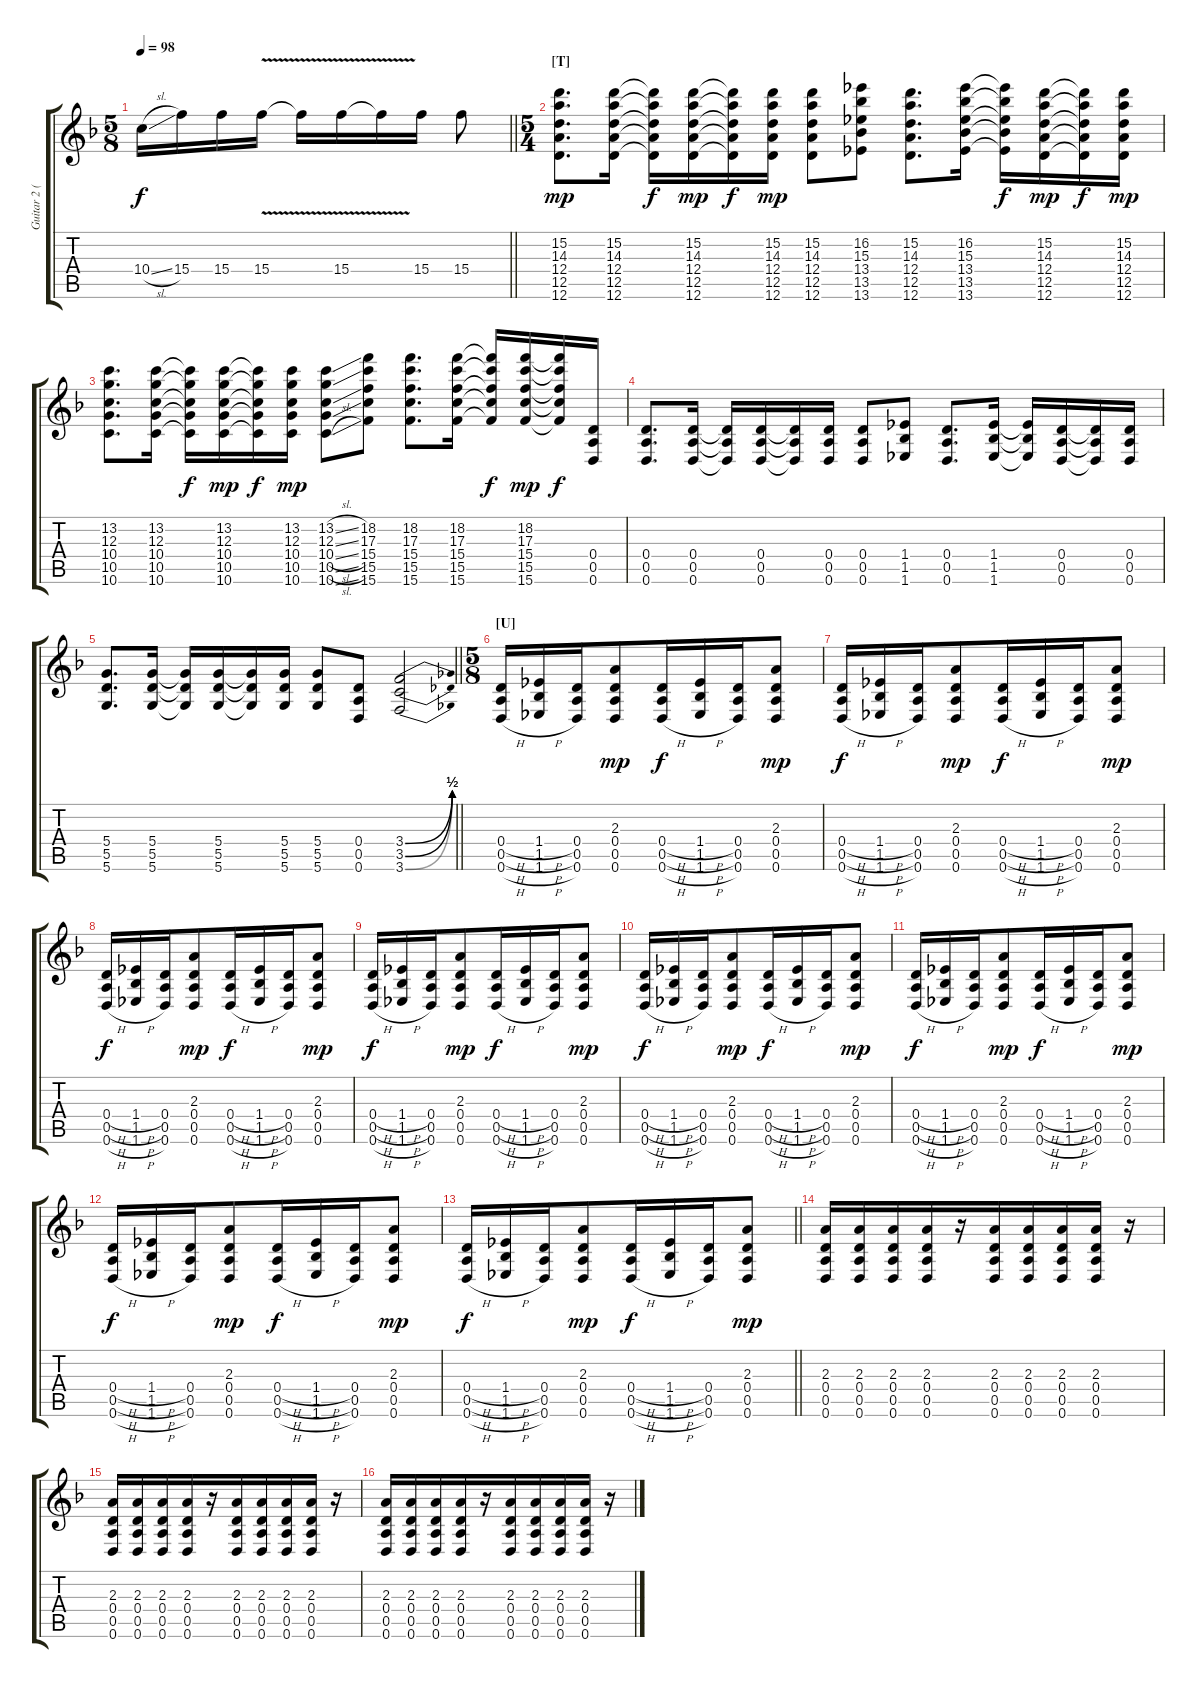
\track ("Guitar 2 (right)" "Guitar 2 (") {instrument distortionguitar}
\staff {score tabs}
\tuning (E4 B3 G3 D3 A2 D2) {hide}
\ts (5 8)
\tempo 98
\clef g2
\barLineRight lightlight
\ks dminor
10.4{sl}.16{dy f} 15.4.16{beam merge} 15.4.16 15.4{v}.16{beam split} 15.4{t}.16 15.4{v}.16{beam merge} 15.4{t}.16 15.4.16{beam split} 15.4.8 |
\ts (5 4)
\section ("" "[T]")
(15.2 14.3 12.4 12.5 12.6).8{d dy mp} (15.2 14.3 12.4 12.5 12.6).16 (15.2{t} 14.3{t} 12.4{t} 12.5{t} 12.6{t}).16{dy f} (15.2 14.3 12.4 12.5 12.6).16{dy mp} (15.2{t} 14.3{t} 12.4{t} 12.5{t} 12.6{t}).16{dy f} (15.2 14.3 12.4 12.5 12.6).16{dy mp} (15.2 14.3 12.4 12.5 12.6).8 (16.2 15.3 13.4 13.5 13.6).8 (15.2 14.3 12.4 12.5 12.6).8{d} (16.2 15.3 13.4 13.5 13.6).16 (16.2{t} 15.3{t} 13.4{t} 13.5{t} 13.6{t}).16{dy f} (15.2 14.3 12.4 12.5 12.6).16{dy mp} (15.2{t} 14.3{t} 12.4{t} 12.5{t} 12.6{t}).16{dy f} (15.2 14.3 12.4 12.5 12.6).16{dy mp} |
(13.2 12.3 10.4 10.5 10.6).8{d} (13.2 12.3 10.4 10.5 10.6).16 (13.2{t} 12.3{t} 10.4{t} 10.5{t} 10.6{t}).16{dy f} (13.2 12.3 10.4 10.5 10.6).16{dy mp} (13.2{t} 12.3{t} 10.4{t} 10.5{t} 10.6{t}).16{dy f} (13.2 12.3 10.4 10.5 10.6).16{dy mp} (13.2{sl} 12.3{sl} 10.4{sl} 10.5{sl} 10.6{sl}).8 (18.2 17.3 15.4 15.5 15.6).8 (18.2 17.3 15.4 15.5 15.6).8{d} (18.2 17.3 15.4 15.5 15.6).16 (18.2{t} 17.3{t} 15.4{t} 15.5{t} 15.6{t}).16{dy f} (18.2 17.3 15.4 15.5 15.6).16{dy mp} (18.2{t} 17.3{t} 15.4{t} 15.5{t} 15.6{t}).16{dy f} (0.4 0.5 0.6).16 |
(0.4 0.5 0.6).8{d} (0.4 0.5 0.6).16 (0.4{t} 0.5{t} 0.6{t}).16 (0.4 0.5 0.6).16 (0.4{t} 0.5{t} 0.6{t}).16 (0.4 0.5 0.6).16 (0.4 0.5 0.6).8 (1.4 1.5 1.6).8 (0.4 0.5 0.6).8{d} (1.4 1.5 1.6).16 (1.4{t} 1.5{t} 1.6{t}).16 (0.4 0.5 0.6).16 (0.4{t} 0.5{t} 0.6{t}).16 (0.4 0.5 0.6).16 |
\barLineRight lightlight
(5.4 5.5 5.6).8{d} (5.4 5.5 5.6).16 (5.4{t} 5.5{t} 5.6{t}).16 (5.4 5.5 5.6).16 (5.4{t} 5.5{t} 5.6{t}).16 (5.4 5.5 5.6).16 (5.4 5.5 5.6).8 (0.4 0.5 0.6).8 (3.4{be (bend 0 0 60 2)} 3.5{be (bend 0 0 60 2)} 3.6{be (bend 0 0 60 2)}).2 |
\ts (5 8)
\section ("" "[U]")
(0.4{h} 0.5{h} 0.6{h}).16 (1.4{h} 1.5{h} 1.6{h}).16{beam merge} (0.4 0.5 0.6).16 (2.3 0.4 0.5 0.6).8{dy mp} (0.4{h} 0.5{h} 0.6{h}).16{dy f beam merge} (1.4{h} 1.5{h} 1.6{h}).16 (0.4 0.5 0.6).16{beam merge} (2.3 0.4 0.5 0.6).8{dy mp} |
(0.4{h} 0.5{h} 0.6{h}).16{dy f} (1.4{h} 1.5{h} 1.6{h}).16{beam merge} (0.4 0.5 0.6).16 (2.3 0.4 0.5 0.6).8{dy mp} (0.4{h} 0.5{h} 0.6{h}).16{dy f beam merge} (1.4{h} 1.5{h} 1.6{h}).16 (0.4 0.5 0.6).16{beam merge} (2.3 0.4 0.5 0.6).8{dy mp} |
(0.4{h} 0.5{h} 0.6{h}).16{dy f} (1.4{h} 1.5{h} 1.6{h}).16{beam merge} (0.4 0.5 0.6).16 (2.3 0.4 0.5 0.6).8{dy mp} (0.4{h} 0.5{h} 0.6{h}).16{dy f beam merge} (1.4{h} 1.5{h} 1.6{h}).16 (0.4 0.5 0.6).16{beam merge} (2.3 0.4 0.5 0.6).8{dy mp} |
(0.4{h} 0.5{h} 0.6{h}).16{dy f} (1.4{h} 1.5{h} 1.6{h}).16{beam merge} (0.4 0.5 0.6).16 (2.3 0.4 0.5 0.6).8{dy mp} (0.4{h} 0.5{h} 0.6{h}).16{dy f beam merge} (1.4{h} 1.5{h} 1.6{h}).16 (0.4 0.5 0.6).16{beam merge} (2.3 0.4 0.5 0.6).8{dy mp} |
(0.4{h} 0.5{h} 0.6{h}).16{dy f} (1.4{h} 1.5{h} 1.6{h}).16{beam merge} (0.4 0.5 0.6).16 (2.3 0.4 0.5 0.6).8{dy mp} (0.4{h} 0.5{h} 0.6{h}).16{dy f beam merge} (1.4{h} 1.5{h} 1.6{h}).16 (0.4 0.5 0.6).16{beam merge} (2.3 0.4 0.5 0.6).8{dy mp} |
(0.4{h} 0.5{h} 0.6{h}).16{dy f} (1.4{h} 1.5{h} 1.6{h}).16{beam merge} (0.4 0.5 0.6).16 (2.3 0.4 0.5 0.6).8{dy mp} (0.4{h} 0.5{h} 0.6{h}).16{dy f beam merge} (1.4{h} 1.5{h} 1.6{h}).16 (0.4 0.5 0.6).16{beam merge} (2.3 0.4 0.5 0.6).8{dy mp} |
(0.4{h} 0.5{h} 0.6{h}).16{dy f} (1.4{h} 1.5{h} 1.6{h}).16{beam merge} (0.4 0.5 0.6).16 (2.3 0.4 0.5 0.6).8{dy mp} (0.4{h} 0.5{h} 0.6{h}).16{dy f beam merge} (1.4{h} 1.5{h} 1.6{h}).16 (0.4 0.5 0.6).16{beam merge} (2.3 0.4 0.5 0.6).8{dy mp} |
\barLineRight lightlight
(0.4{h} 0.5{h} 0.6{h}).16{dy f} (1.4{h} 1.5{h} 1.6{h}).16{beam merge} (0.4 0.5 0.6).16 (2.3 0.4 0.5 0.6).8{dy mp} (0.4{h} 0.5{h} 0.6{h}).16{dy f beam merge} (1.4{h} 1.5{h} 1.6{h}).16 (0.4 0.5 0.6).16{beam merge} (2.3 0.4 0.5 0.6).8{dy mp} |
(2.3 0.4 0.5 0.6).16 (2.3 0.4 0.5 0.6).16{beam merge} (2.3 0.4 0.5 0.6).16 (2.3 0.4 0.5 0.6).16 r.16 (2.3 0.4 0.5 0.6).16{beam merge} (2.3 0.4 0.5 0.6).16{beam merge} (2.3 0.4 0.5 0.6).16{beam merge} (2.3 0.4 0.5 0.6).16 r.16 |
(2.3 0.4 0.5 0.6).16 (2.3 0.4 0.5 0.6).16{beam merge} (2.3 0.4 0.5 0.6).16 (2.3 0.4 0.5 0.6).16 r.16 (2.3 0.4 0.5 0.6).16{beam merge} (2.3 0.4 0.5 0.6).16{beam merge} (2.3 0.4 0.5 0.6).16{beam merge} (2.3 0.4 0.5 0.6).16 r.16 |
(2.3 0.4 0.5 0.6).16 (2.3 0.4 0.5 0.6).16{beam merge} (2.3 0.4 0.5 0.6).16 (2.3 0.4 0.5 0.6).16 r.16 (2.3 0.4 0.5 0.6).16{beam merge} (2.3 0.4 0.5 0.6).16{beam merge} (2.3 0.4 0.5 0.6).16{beam merge} (2.3 0.4 0.5 0.6).16 r.16
